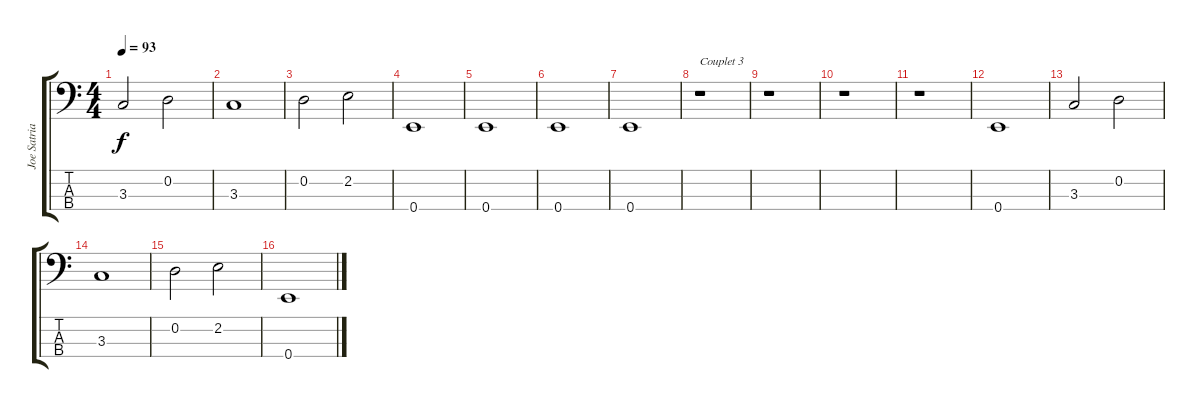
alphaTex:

\track ("Joe Satriani" "Joe Satria") {instrument electricbassfinger}
\staff {score tabs}
\tuning (G2 D2 A1 E1) {hide}
\ts (4 4)
\tempo 93
\clef f4
\ks c
3.3.2{dy f} 0.2.2 |
3.3.1 |
0.2.2 2.2.2 |
0.4.1 |
0.4.1 |
0.4.1 |
0.4.1 |
r.1{txt "Couplet 3"} |
r.1 |
r.1 |
r.1 |
0.4.1 |
3.3.2 0.2.2 |
3.3.1 |
0.2.2 2.2.2 |
0.4.1
